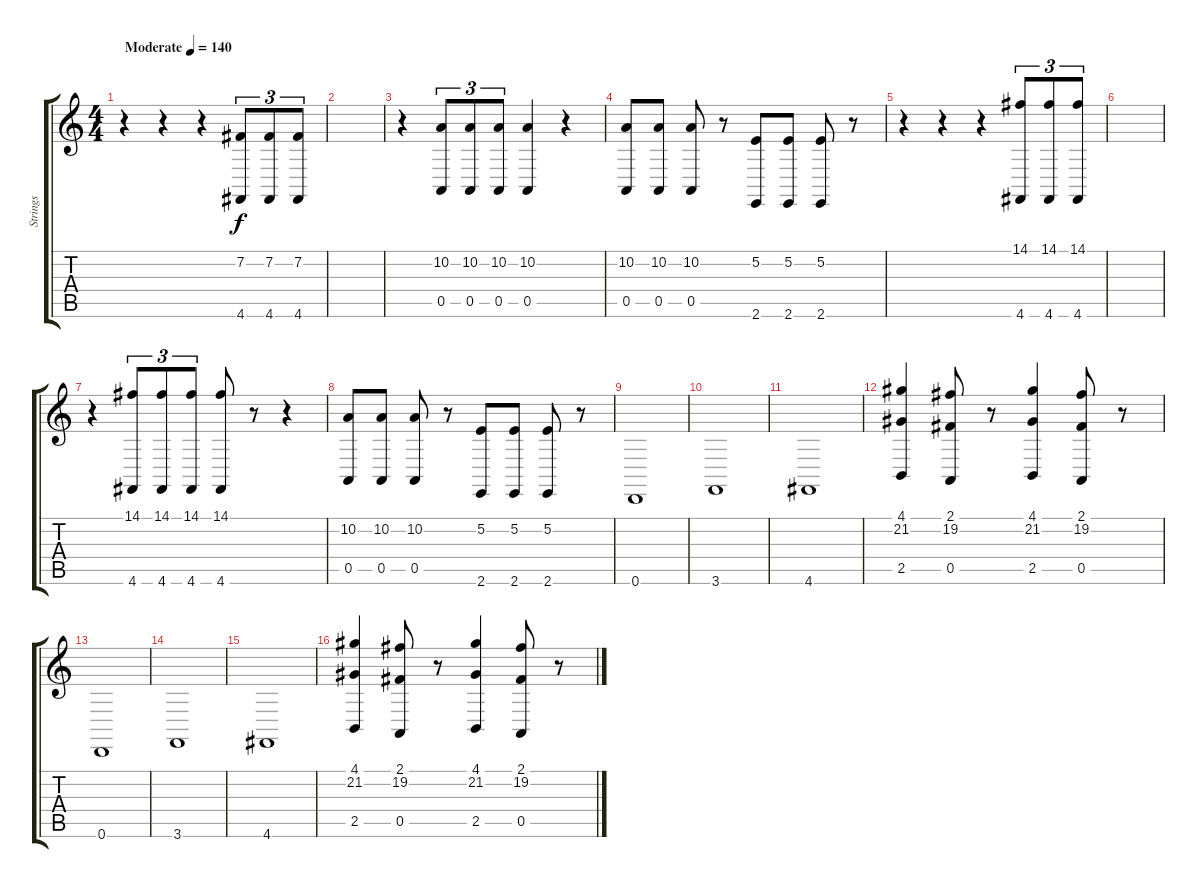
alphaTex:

\track ("Strings" "Strings") {instrument stringensemble1}
\staff {score tabs}
\tuning (E4 B3 G3 D3 A2 D2) {hide}
\ts (4 4)
\tempo (140 "Moderate")
\clef g2
\ks c
r.4{dy f instrument stringensemble1} r.4 r.4 (7.2 4.6).8{tu (3 2)} (7.2 4.6).8{tu (3 2)} (7.2 4.6).8{tu (3 2)} |
|
r.4 (10.2 0.5).8{tu (3 2)} (10.2 0.5).8{tu (3 2)} (10.2 0.5).8{tu (3 2)} (10.2 0.5).4 r.4 |
(10.2 0.5).8 (10.2 0.5).8 (10.2 0.5).8 r.8 (5.2 2.6).8 (5.2 2.6).8 (5.2 2.6).8 r.8 |
r.4 r.4 r.4 (14.1 4.6).8{tu (3 2)} (14.1 4.6).8{tu (3 2)} (14.1 4.6).8{tu (3 2)} |
|
r.4 (14.1 4.6).8{tu (3 2)} (14.1 4.6).8{tu (3 2)} (14.1 4.6).8{tu (3 2)} (14.1 4.6).8 r.8 r.4 |
(10.2 0.5).8 (10.2 0.5).8 (10.2 0.5).8 r.8 (5.2 2.6).8 (5.2 2.6).8 (5.2 2.6).8 r.8 |
0.6.1 |
3.6.1 |
4.6.1 |
(4.1 21.2 2.5).4 (2.1 19.2 0.5).8 r.8 (4.1 21.2 2.5).4 (2.1 19.2 0.5).8 r.8 |
0.6.1 |
3.6.1 |
4.6.1 |
(4.1 21.2 2.5).4 (2.1 19.2 0.5).8 r.8 (4.1 21.2 2.5).4 (2.1 19.2 0.5).8 r.8
